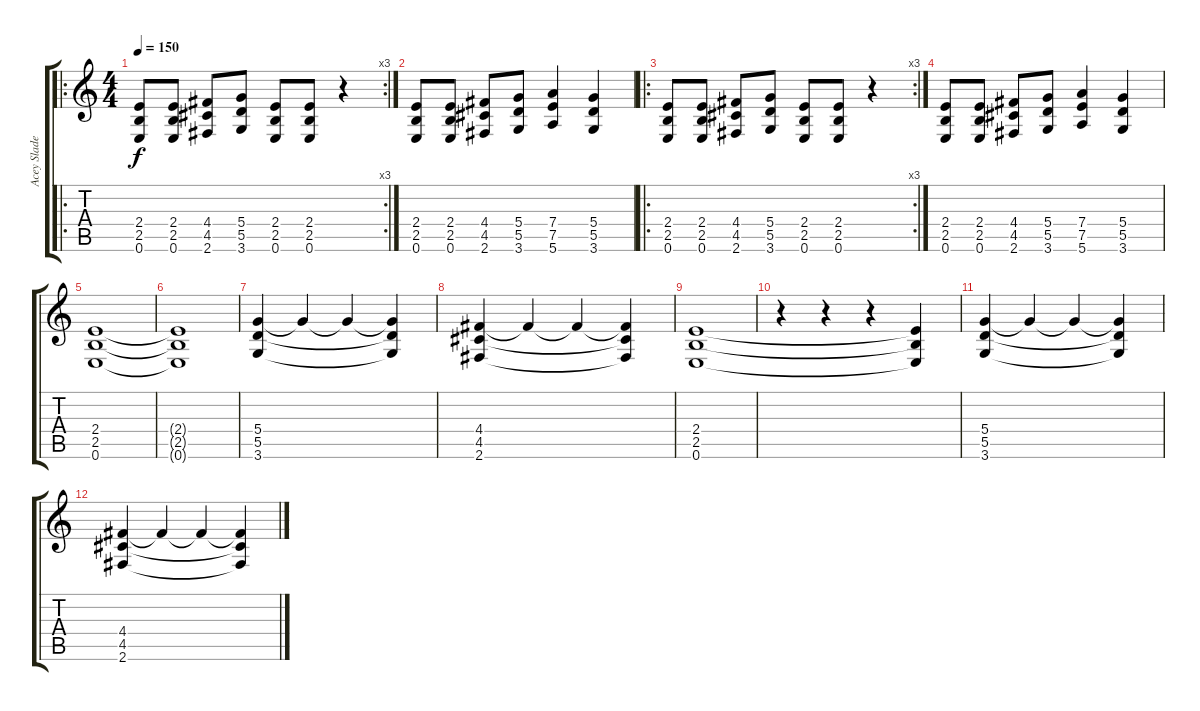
\track ("Acey Slade" "Acey Slade") {instrument distortionguitar}
\staff {score tabs}
\tuning (E4 B3 G3 D3 A2 E2) {hide}
\ro
\rc 3
\ts (4 4)
\tempo 150
\clef g2
\ks c
(2.4 2.5 0.6).8{dy f} (2.4 2.5 0.6).8 (4.4 4.5 2.6).8 (5.4 5.5 3.6).8 (2.4 2.5 0.6).8 (2.4 2.5 0.6).8 r.4 |
(2.4 2.5 0.6).8 (2.4 2.5 0.6).8 (4.4 4.5 2.6).8 (5.4 5.5 3.6).8 (7.4 7.5 5.6).4 (5.4 5.5 3.6).4 |
\ro
\rc 3
(2.4 2.5 0.6).8 (2.4 2.5 0.6).8 (4.4 4.5 2.6).8 (5.4 5.5 3.6).8 (2.4 2.5 0.6).8 (2.4 2.5 0.6).8 r.4 |
(2.4 2.5 0.6).8 (2.4 2.5 0.6).8 (4.4 4.5 2.6).8 (5.4 5.5 3.6).8 (7.4 7.5 5.6).4 (5.4 5.5 3.6).4 |
(2.4 2.5 0.6).1 |
(2.4{t} 2.5{t} 0.6{t}).1 |
(5.4 5.5 3.6).4 5.4{t}.4 5.4{t}.4 (5.4{t} 5.5{t} 3.6{t}).4 |
(4.4 4.5 2.6).4 4.4{t}.4 4.4{t}.4 (4.4{t} 4.5{t} 2.6{t}).4 |
(2.4 2.5 0.6).1 |
r.4 r.4 r.4 (2.4{t} 2.5{t} 0.6{t}).4 |
(5.4 5.5 3.6).4 5.4{t}.4 5.4{t}.4 (5.4{t} 5.5{t} 3.6{t}).4 |
(4.4 4.5 2.6).4 4.4{t}.4 4.4{t}.4 (4.4{t} 4.5{t} 2.6{t}).4
